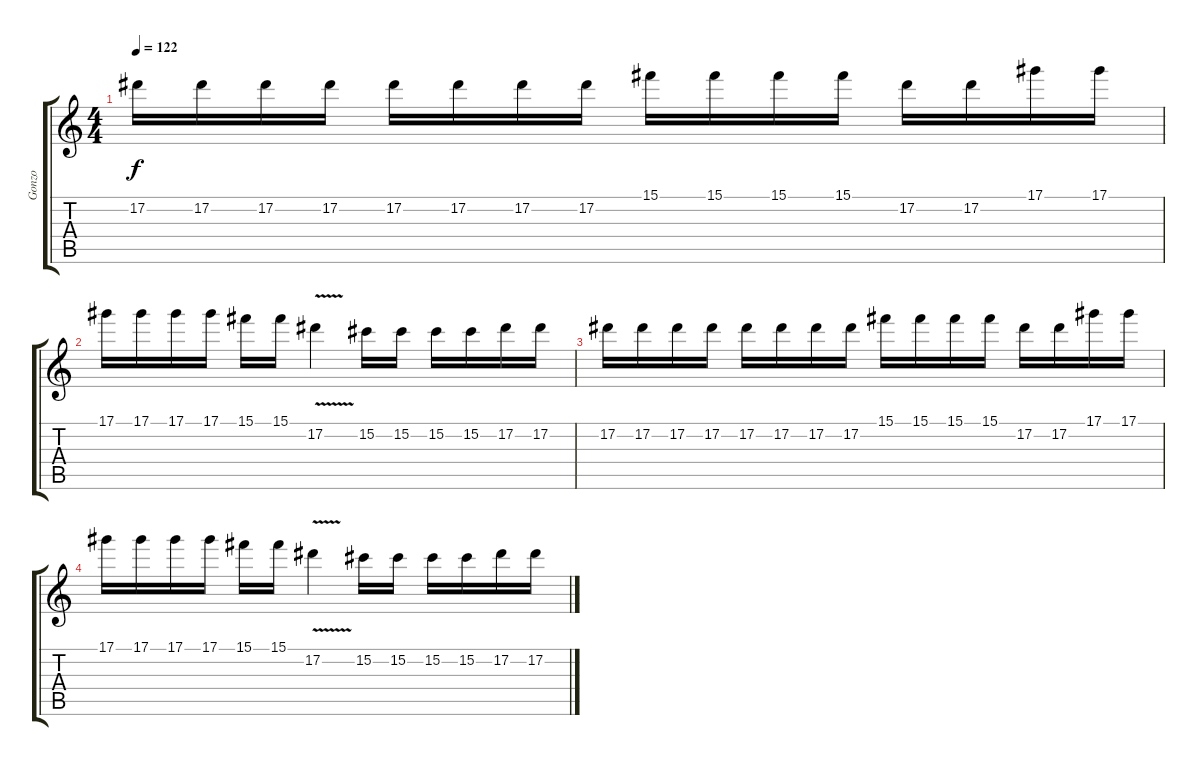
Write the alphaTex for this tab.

\track ("Gonzo" "Gonzo") {instrument distortionguitar}
\staff {score tabs}
\tuning (Eb4 Bb3 Gb3 Db3 Ab2 Eb2) {hide}
\ts (4 4)
\tempo 122
\clef g2
\ks c
17.2.16{dy f} 17.2.16 17.2.16 17.2.16 17.2.16 17.2.16 17.2.16 17.2.16 15.1.16 15.1.16 15.1.16 15.1.16 17.2.16 17.2.16 17.1.16 17.1.16 |
17.1.16 17.1.16 17.1.16 17.1.16 15.1.16 15.1.16 17.2{v}.4 15.2.16 15.2.16 15.2.16 15.2.16 17.2.16 17.2.16 |
17.2.16 17.2.16 17.2.16 17.2.16 17.2.16 17.2.16 17.2.16 17.2.16 15.1.16 15.1.16 15.1.16 15.1.16 17.2.16 17.2.16 17.1.16 17.1.16 |
17.1.16 17.1.16 17.1.16 17.1.16 15.1.16 15.1.16 17.2{v}.4 15.2.16 15.2.16 15.2.16 15.2.16 17.2.16 17.2.16
